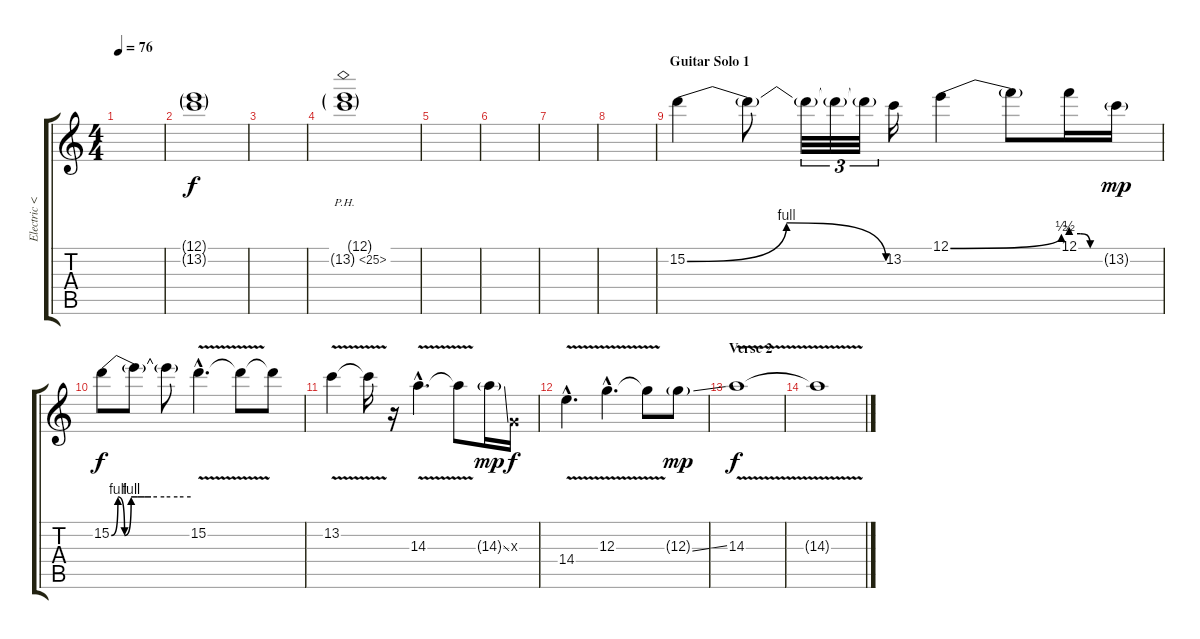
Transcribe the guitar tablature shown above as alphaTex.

\track ("Electric <Solo>" "Electric <") {instrument distortionguitar}
\staff {score tabs}
\tuning (E4 B3 G3 D3 A2 E2) {hide}
\ts (4 4)
\tempo 76
\clef g2
\ks c
|
(12.1{g} 13.2{g}).1{volume 9} |
|
(12.1{g} 13.2{ph 12 g}).1{volume 12} |
\section ("" "")
|
|
|
|
\section ("" "Guitar Solo 1")
15.2{be (bendrelease 0 0 30 4 55 4 60 0)}.4{dy f volume 15} 15.2{t}.8 15.2{t}.32{tu (3 2)} 15.2{t}.32{tu (3 2)} 15.2{t}.32{tu (3 2)} 13.2.16 12.1{be (bend 0 0 60 2)}.4 12.1{t}.8 12.1{be (custom 0 2 20 2 40 0 60 0)}.16 13.2{g}.16{dy mp} |
15.2{be (custom 0 0 5 4 10 0 15 4 20 4 25 4 30 4 40 4 50 4 60 4)}.8{dy f} 15.2{t}.8 15.2{t}.8 15.2{v hac}.4{d} 15.2{t}.8 15.2{t}.8 |
13.2{v}.4 13.2{t}.16 r.16 14.3{v hac}.4{d} 14.3{t}.8 14.3{ss g}.16{dy mp} 0.3{x}.16{dy f} |
14.4{v hac}.4{d} 12.3{v hac}.4{d} 12.3{t}.8 12.3{ss g}.8{dy mp} |
\section ("" "Verse 2")
14.3{v}.1{dy f volume 4} |
14.3{t}.1
